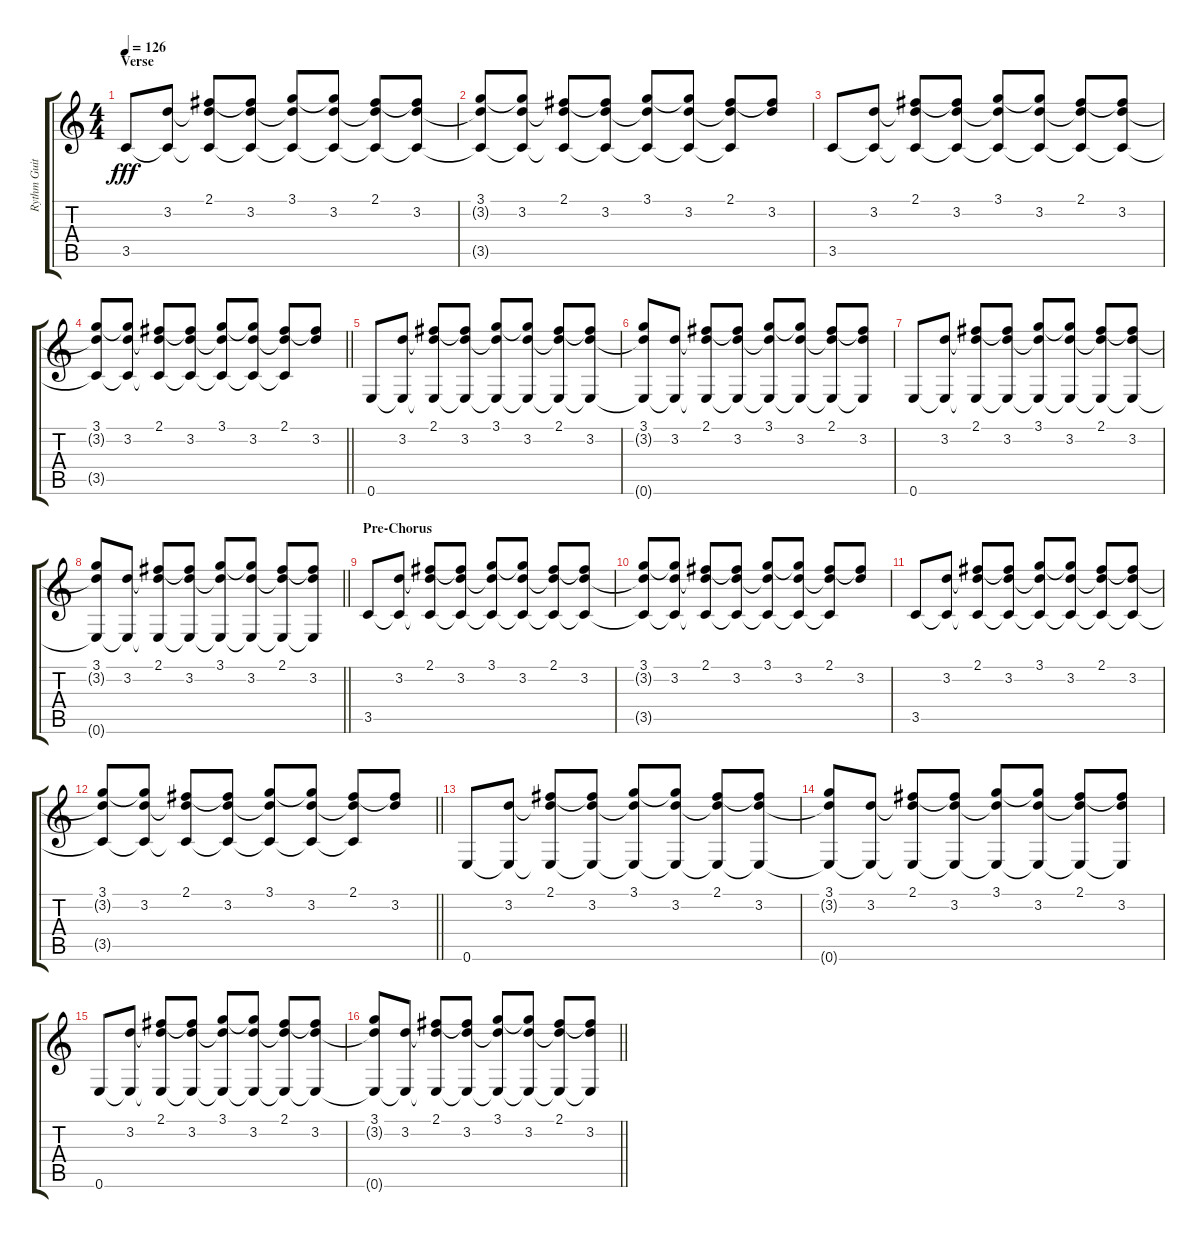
\track ("Rythm Guitar" "Rythm Guit") {instrument acousticguitarsteel}
\staff {score tabs}
\tuning (E4 B3 G3 D3 A2 E2) {hide}
\ts (4 4)
\section ("" "Verse")
\tempo 126
\clef g2
\ks c
3.5.8{dy fff} (3.2 3.5{t}).8 (2.1 3.2{t} 3.5{t}).8 (2.1{t} 3.2 3.5{t}).8 (3.1 3.2{t} 3.5{t}).8 (3.1{t} 3.2 3.5{t}).8 (2.1 3.2{t} 3.5{t}).8 (2.1{t} 3.2 3.5{t}).8 |
(3.1 3.2{t} 3.5{t}).8 (3.1{t} 3.2 3.5{t}).8 (2.1 3.2{t} 3.5{t}).8 (2.1{t} 3.2 3.5{t}).8 (3.1 3.2{t} 3.5{t}).8 (3.1{t} 3.2 3.5{t}).8 (2.1 3.2{t} 3.5{t}).8 (2.1{t} 3.2).8 |
3.5.8 (3.2 3.5{t}).8 (2.1 3.2{t} 3.5{t}).8 (2.1{t} 3.2 3.5{t}).8 (3.1 3.2{t} 3.5{t}).8 (3.1{t} 3.2 3.5{t}).8 (2.1 3.2{t} 3.5{t}).8 (2.1{t} 3.2 3.5{t}).8 |
\barLineRight lightlight
(3.1 3.2{t} 3.5{t}).8 (3.1{t} 3.2 3.5{t}).8 (2.1 3.2{t} 3.5{t}).8 (2.1{t} 3.2 3.5{t}).8 (3.1 3.2{t} 3.5{t}).8 (3.1{t} 3.2 3.5{t}).8 (2.1 3.2{t} 3.5{t}).8 (2.1{t} 3.2).8 |
0.6.8 (3.2 0.6{t}).8 (2.1 3.2{t} 0.6{t}).8 (2.1{t} 3.2 0.6{t}).8 (3.1 3.2{t} 0.6{t}).8 (3.1{t} 3.2 0.6{t}).8 (2.1 3.2{t} 0.6{t}).8 (2.1{t} 3.2 0.6{t}).8 |
(3.1 3.2{t} 0.6{t}).8 (3.2 0.6{t}).8 (2.1 3.2{t} 0.6{t}).8 (2.1{t} 3.2 0.6{t}).8 (3.1 3.2{t} 0.6{t}).8 (3.1{t} 3.2 0.6{t}).8 (2.1 3.2{t} 0.6{t}).8 (2.1{t} 3.2 0.6{t}).8 |
0.6.8 (3.2 0.6{t}).8 (2.1 3.2{t} 0.6{t}).8 (2.1{t} 3.2 0.6{t}).8 (3.1 3.2{t} 0.6{t}).8 (3.1{t} 3.2 0.6{t}).8 (2.1 3.2{t} 0.6{t}).8 (2.1{t} 3.2 0.6{t}).8 |
\barLineRight lightlight
(3.1 3.2{t} 0.6{t}).8 (3.2 0.6{t}).8 (2.1 3.2{t} 0.6{t}).8 (2.1{t} 3.2 0.6{t}).8 (3.1 3.2{t} 0.6{t}).8 (3.1{t} 3.2 0.6{t}).8 (2.1 3.2{t} 0.6{t}).8 (2.1{t} 3.2 0.6{t}).8 |
\section ("" "Pre-Chorus")
3.5.8 (3.2 3.5{t}).8 (2.1 3.2{t} 3.5{t}).8 (2.1{t} 3.2 3.5{t}).8 (3.1 3.2{t} 3.5{t}).8 (3.1{t} 3.2 3.5{t}).8 (2.1 3.2{t} 3.5{t}).8 (2.1{t} 3.2 3.5{t}).8 |
(3.1 3.2{t} 3.5{t}).8 (3.1{t} 3.2 3.5{t}).8 (2.1 3.2{t} 3.5{t}).8 (2.1{t} 3.2 3.5{t}).8 (3.1 3.2{t} 3.5{t}).8 (3.1{t} 3.2 3.5{t}).8 (2.1 3.2{t} 3.5{t}).8 (2.1{t} 3.2).8 |
3.5.8 (3.2 3.5{t}).8 (2.1 3.2{t} 3.5{t}).8 (2.1{t} 3.2 3.5{t}).8 (3.1 3.2{t} 3.5{t}).8 (3.1{t} 3.2 3.5{t}).8 (2.1 3.2{t} 3.5{t}).8 (2.1{t} 3.2 3.5{t}).8 |
\barLineRight lightlight
(3.1 3.2{t} 3.5{t}).8 (3.1{t} 3.2 3.5{t}).8 (2.1 3.2{t} 3.5{t}).8 (2.1{t} 3.2 3.5{t}).8 (3.1 3.2{t} 3.5{t}).8 (3.1{t} 3.2 3.5{t}).8 (2.1 3.2{t} 3.5{t}).8 (2.1{t} 3.2).8 |
0.6.8 (3.2 0.6{t}).8 (2.1 3.2{t} 0.6{t}).8 (2.1{t} 3.2 0.6{t}).8 (3.1 3.2{t} 0.6{t}).8 (3.1{t} 3.2 0.6{t}).8 (2.1 3.2{t} 0.6{t}).8 (2.1{t} 3.2 0.6{t}).8 |
(3.1 3.2{t} 0.6{t}).8 (3.2 0.6{t}).8 (2.1 3.2{t} 0.6{t}).8 (2.1{t} 3.2 0.6{t}).8 (3.1 3.2{t} 0.6{t}).8 (3.1{t} 3.2 0.6{t}).8 (2.1 3.2{t} 0.6{t}).8 (2.1{t} 3.2 0.6{t}).8 |
0.6.8 (3.2 0.6{t}).8 (2.1 3.2{t} 0.6{t}).8 (2.1{t} 3.2 0.6{t}).8 (3.1 3.2{t} 0.6{t}).8 (3.1{t} 3.2 0.6{t}).8 (2.1 3.2{t} 0.6{t}).8 (2.1{t} 3.2 0.6{t}).8 |
\barLineRight lightlight
(3.1 3.2{t} 0.6{t}).8 (3.2 0.6{t}).8 (2.1 3.2{t} 0.6{t}).8 (2.1{t} 3.2 0.6{t}).8 (3.1 3.2{t} 0.6{t}).8 (3.1{t} 3.2 0.6{t}).8 (2.1 3.2{t} 0.6{t}).8 (2.1{t} 3.2 0.6{t}).8
